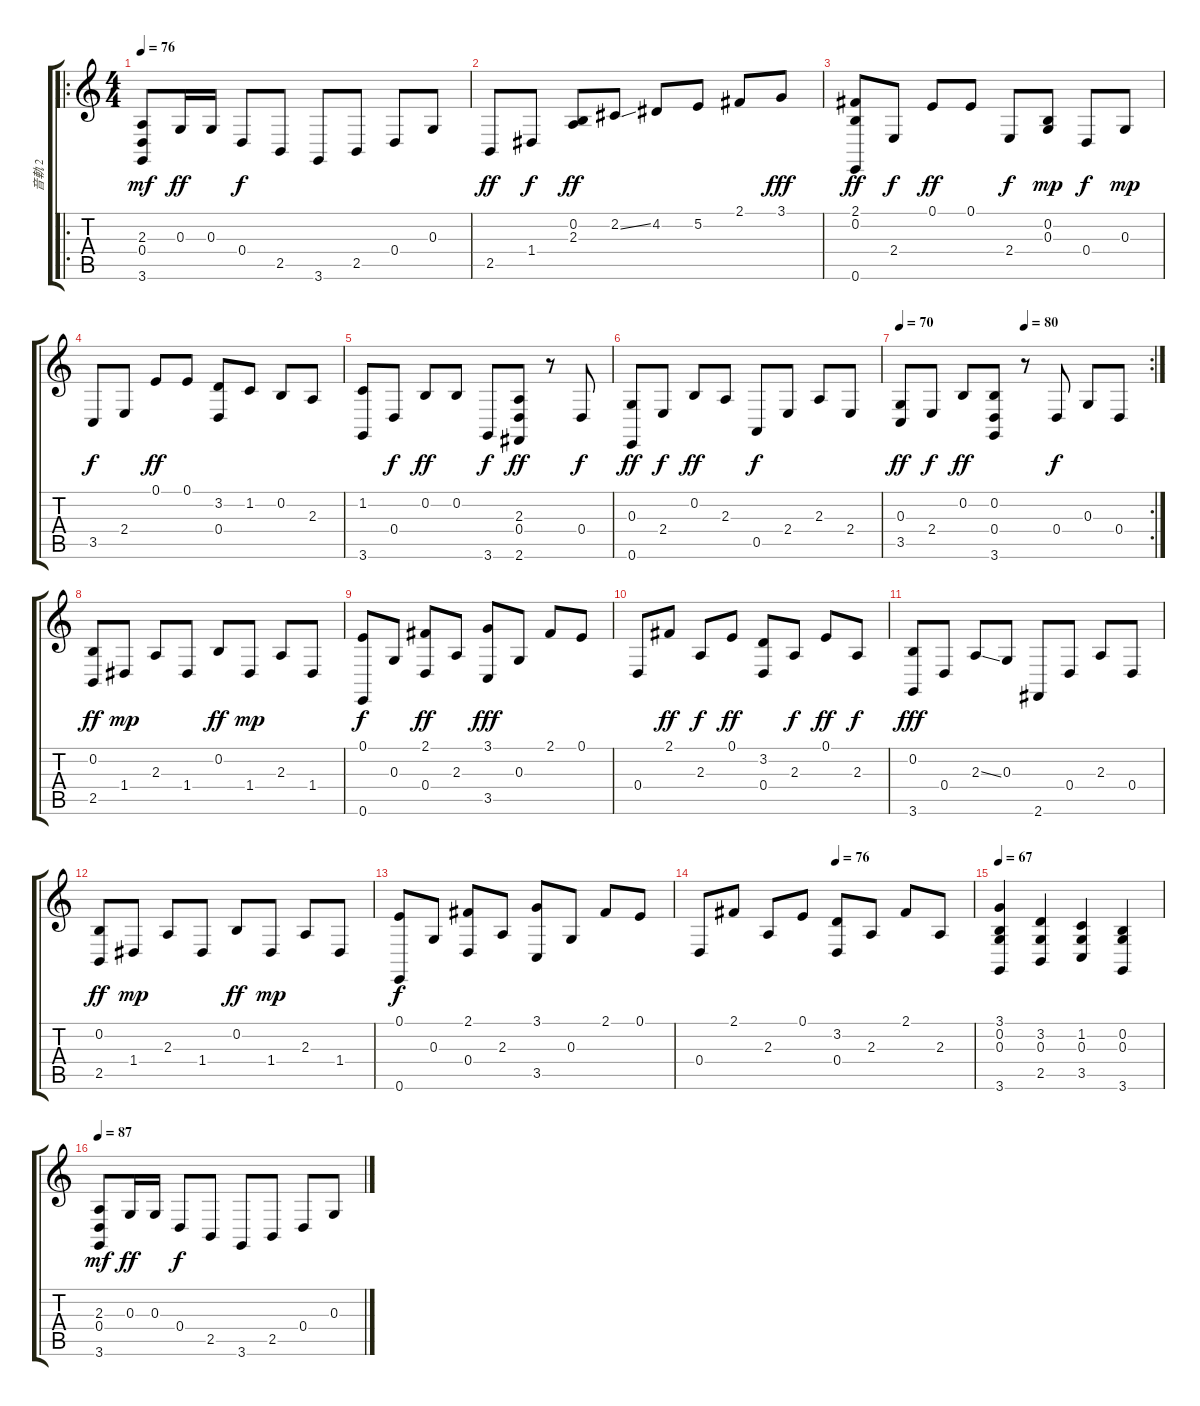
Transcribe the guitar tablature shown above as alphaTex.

\track ("音軌 2" "音軌 2") {instrument brightacousticpiano}
\staff {score tabs}
\tuning (E4 B3 G3 D3 A2 E2) {hide}
\ro
\ts (4 4)
\tempo 76
\clef g2
\ks c
(2.3 0.4 3.6).8{dy mf instrument brightacousticpiano} 0.3.16{dy ff} 0.3.16 0.4.8{dy f} 2.5.8 3.6.8 2.5.8 0.4.8 0.3.8 |
2.5.8{dy ff} 1.4.8{dy f} (0.2 2.3).8{dy ff} 2.2{ss}.8 4.2.8 5.2.8 2.1.8 3.1.8{dy fff} |
(2.1 0.2 0.6).8{dy ff} 2.4.8{dy f} 0.1.8{dy ff} 0.1.8 2.4.8{dy f} (0.2 0.3).8{dy mp} 0.4.8{dy f} 0.3.8{dy mp} |
3.5.8{dy f} 2.4.8 0.1.8{dy ff} 0.1.8 (3.2 0.4).8 1.2.8 0.2.8 2.3.8 |
(1.2 3.6).8 0.4.8{dy f} 0.2.8{dy ff} 0.2.8 3.6.8{dy f} (2.3 0.4 2.6).8{dy ff} r.8 0.4.8{dy f} |
(0.3 0.6).8{dy ff} 2.4.8{dy f} 0.2.8{dy ff} 2.3.8 0.5.8{dy f} 2.4.8 2.3.8 2.4.8 |
\rc 2
\tempo 70
\tempo (80 0.5)
(0.3 3.5).8{dy ff} 2.4.8{dy f} 0.2.8{dy ff} (0.2 0.4 3.6).8 r.8 0.4.8{dy f} 0.3.8 0.4.8 |
(0.2 2.5).8{dy ff} 1.4.8{dy mp} 2.3.8 1.4.8 0.2.8{dy ff} 1.4.8{dy mp} 2.3.8 1.4.8 |
(0.1 0.6).8{dy f} 0.3.8 (2.1 0.4).8{dy ff} 2.3.8 (3.1 3.5).8{dy fff} 0.3.8 2.1.8 0.1.8 |
0.4.8 2.1.8{dy ff} 2.3.8{dy f} 0.1.8{dy ff} (3.2 0.4).8 2.3.8{dy f} 0.1.8{dy ff} 2.3.8{dy f} |
(0.2 3.6).8{dy fff} 0.4.8 2.3{ss}.8 0.3.8 2.6.8 0.4.8 2.3.8 0.4.8 |
(0.2 2.5).8{dy ff} 1.4.8{dy mp} 2.3.8 1.4.8 0.2.8{dy ff} 1.4.8{dy mp} 2.3.8 1.4.8 |
(0.1 0.6).8{dy f} 0.3.8 (2.1 0.4).8 2.3.8 (3.1 3.5).8 0.3.8 2.1.8 0.1.8 |
\tempo (76 0.5)
0.4.8 2.1.8 2.3.8 0.1.8 (3.2 0.4).8 2.3.8 2.1.8 2.3.8 |
\tempo 67
(3.1 0.2 0.3 3.6).4 (3.2 0.3 2.5).4 (1.2 0.3 3.5).4 (0.2 0.3 3.6).4 |
\tempo 87
(2.3 0.4 3.6).8{dy mf} 0.3.16{dy ff} 0.3.16 0.4.8{dy f} 2.5.8 3.6.8 2.5.8 0.4.8 0.3.8
